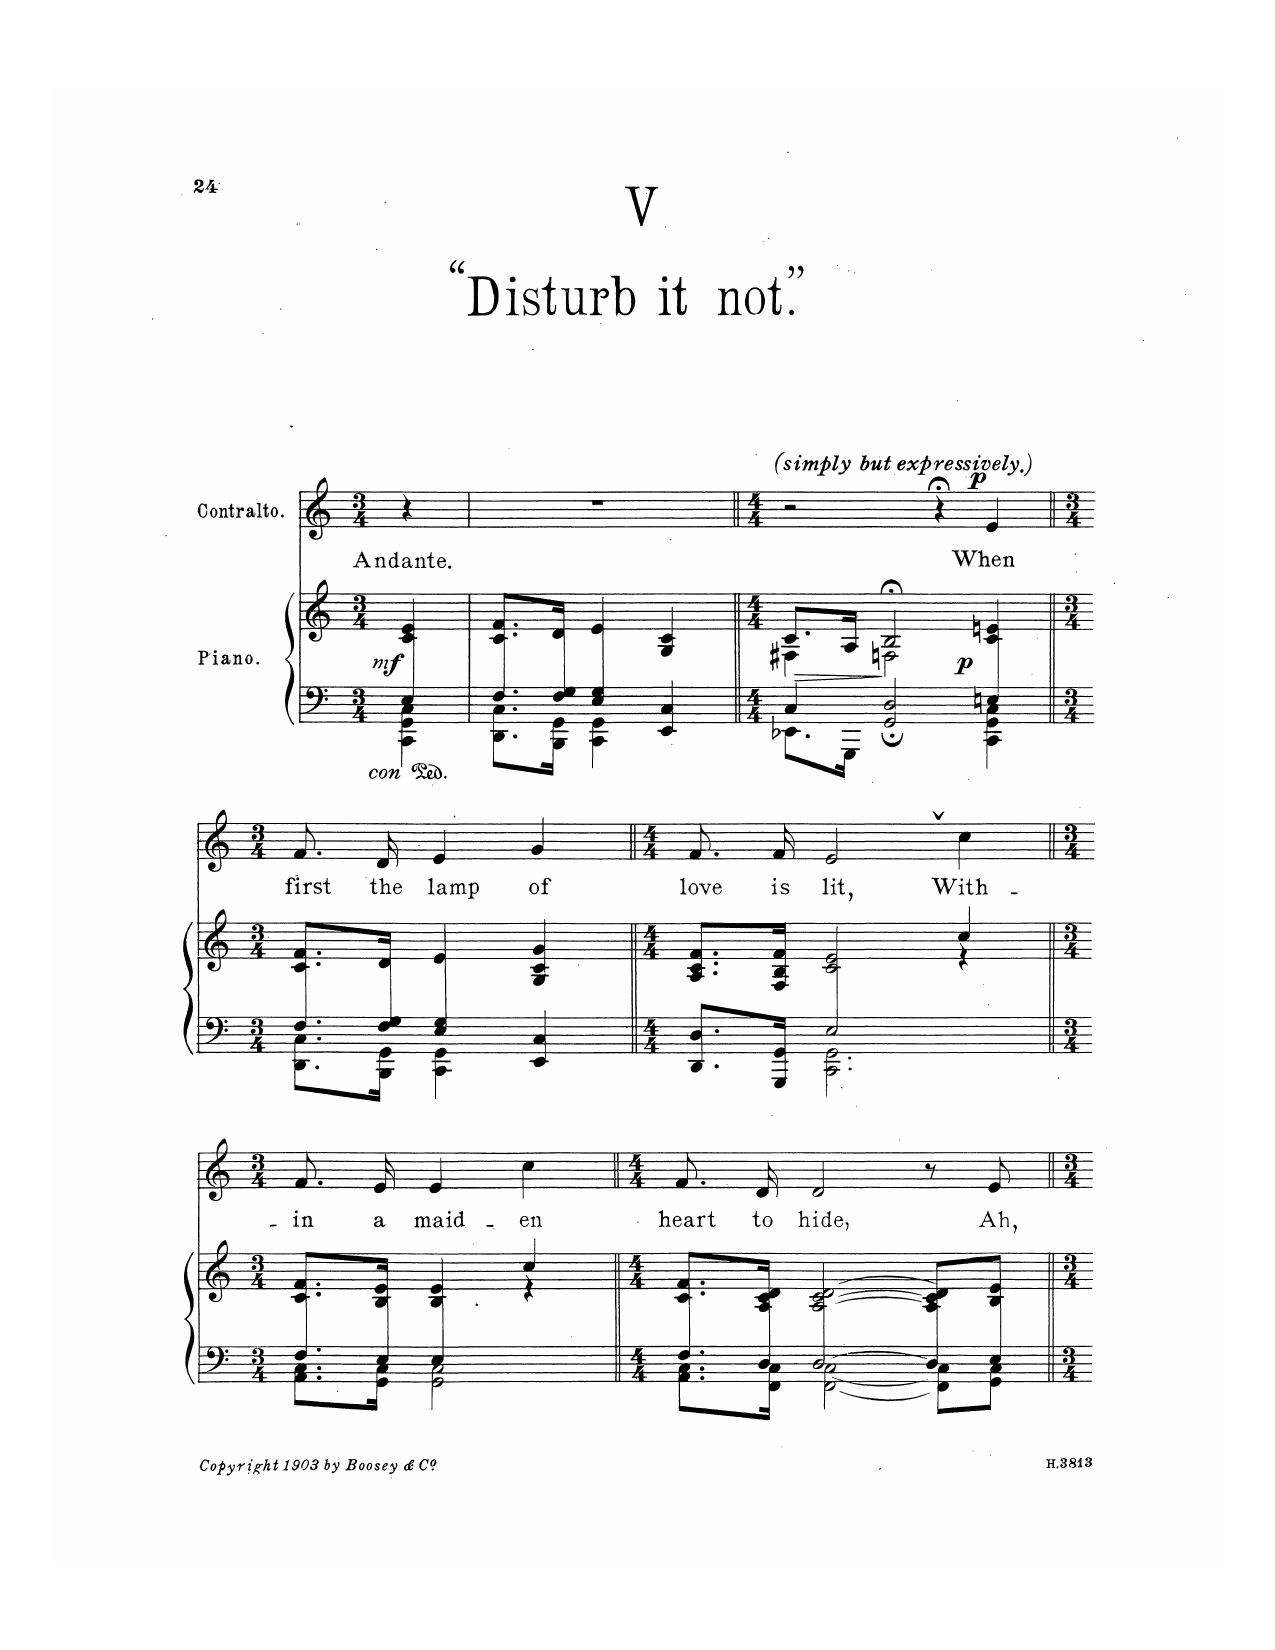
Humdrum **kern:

**kern	**kern	**dynam	**kern	**text	**dynam
*part2	*part2	*part2	*part1	*part1	*part1
*staff3	*staff2	*staff2/3	*staff1	*staff1	*staff1
*I"Piano	*	*	*I"Contralto	*	*
*I'Pno	*	*	*	*	*
*clefF4	*clefG2	*	*clefG2	*	*
*k[]	*k[]	*	*k[]	*	*
*M3/4	*M3/4	*	*M3/4	*	*
=1	=1	=1	=1	=1	=1
*^	*	*	*	*	*
!	!	!	!	!LO:TX:a:B:t=Andante	!	!
!	!	!	!LO:DY:b	!	!	!
4E\	4CC\ 4GG\ 4C\	4c/ 4e/	mf	4r	.	.
=2	=2	=2	=2	=2	=2	=2
*	*	*^	*	*	*	*
8.F/L	8.DD\ 8.C\L	8.c/ 8.f/L	2ryy	.	2.r	.	.
16F/ 16G/Jk	16BBB\ 16GG\Jk	16d/Jk	.	.	.	.	.
4E\ 4G\	4CC\ 4GG\	4e/	.	.	.	.	.
4ryy	4EE/ 4C/	4G/ 4c/	4ryy	.	.	.	.
*v	*v	*	*	*	*	*	*
=3||	=3||	=3||	=3||	=3||	=3||	=3||
*M4/4	*M4/4	*	*	*M4/4	*	*
*^	*	*	*	*	*	*
*	*^	*	*	*	*	*	*
!	!	!	!	!	!	!LO:TX:i:t=(simply but expressively)	!	!
2.ryy	4C/	8.EE-X\L	8.c/L	4F#X\	.	2r	.	.
.	.	16GGG\Jk	16A/Jk	.	.	.	.	.
.	2GG/; 2D/;	4ryy	2B;</	2Fn\	.	.	.	.
.	.	2ryy	.	.	.	4r;<	.	.
!	!	!	!	!	!LO:DY:b	!	!	!LO:DY:a
4En\	4CC\ 4GG\ 4C\	.	4c/ 4en/	4ryy	p	4e/	When	p
*v	*v	*v	*	*	*	*	*	*
*	*v	*v	*	*	*	*
=4||	=4||	=4||	=4||	=4||	=4||
*M3/4	*M3/4	*	*M3/4	*	*
*^	*	*	*	*	*
8.F/L	8.DD\ 8.C\L	8.c/ 8.f/L	.	8.f/L	first	.
16F/ 16G/Jk	16BBB\ 16GG\Jk	16d/Jk	.	16d/Jk	the	.
4E\ 4G\	4CC\ 4GG\	4e/	.	4e/	lamp	.
4ryy	4EE/ 4C/	4G/ 4c/ 4g/	.	4g/	of	.
=5||	=5||	=5||	=5||	=5||	=5||	=5||
*M4/4	*	*M4/4	*	*M4/4	*	*
*	*	*^	*	*	*	*
4ryy	8.DD/ 8.D/L	8.A/ 8.c/ 8.f/L	2.ryy	.	8.f/L	love	.
.	16GGG/ 16GG/Jk	16F/ 16B/ 16f/Jk	.	.	16f/Jk	is	.
2E\	2.CC\ 2.GG\	2c/ 2e/	.	.	2e,/	lit,	.
4ryy	.	4cc/	4r	.	4cc\	With-	.
=6||	=6||	=6||	=6||	=6||	=6||	=6||	=6||
*M3/4	*	*M3/4	*	*	*M3/4	*	*
8.F/L	8.AA\ 8.C\L	8.c/ 8.f/L	2ryy	.	8.f/L	-– in	.
16E/Jk	16GG\ 16C\Jk	16B/ 16e/Jk	.	.	16e/Jk	a	.
4E\	2GG\ 2C\	4B/ 4e/	.	.	4e/	maid-	.
4ryy	.	4cc/	4r	.	4cc\	-en	.
*	*	*v	*v	*	*	*	*
=7||	=7||	=7||	=7||	=7||	=7||	=7||
*M4/4	*	*M4/4	*	*M4/4	*	*
8.F/L	8.AA\ 8.C\L	8.c/ 8.f/L	.	8.f/L	heart	.
16D/Jk	16FF\ 16C\Jk	16A/ 16c/ 16d/Jk	.	16d/Jk	to	.
[2D\	[2FF\ [<2C\	[2A/ [2c/ [2d/	.	2d/	hide,	.
8D/L]	8FF\] 8C\]L	8A/] 8c/] 8d/]L	.	8r	.	.
8E/J	8GG\ 8C\J	8B/ 8e/J	.	8e/	Ah,	.
*v	*v	*	*	*	*	*
=||	=||	=||	=||	=||	=||
*-	*-	*-	*-	*-	*-
